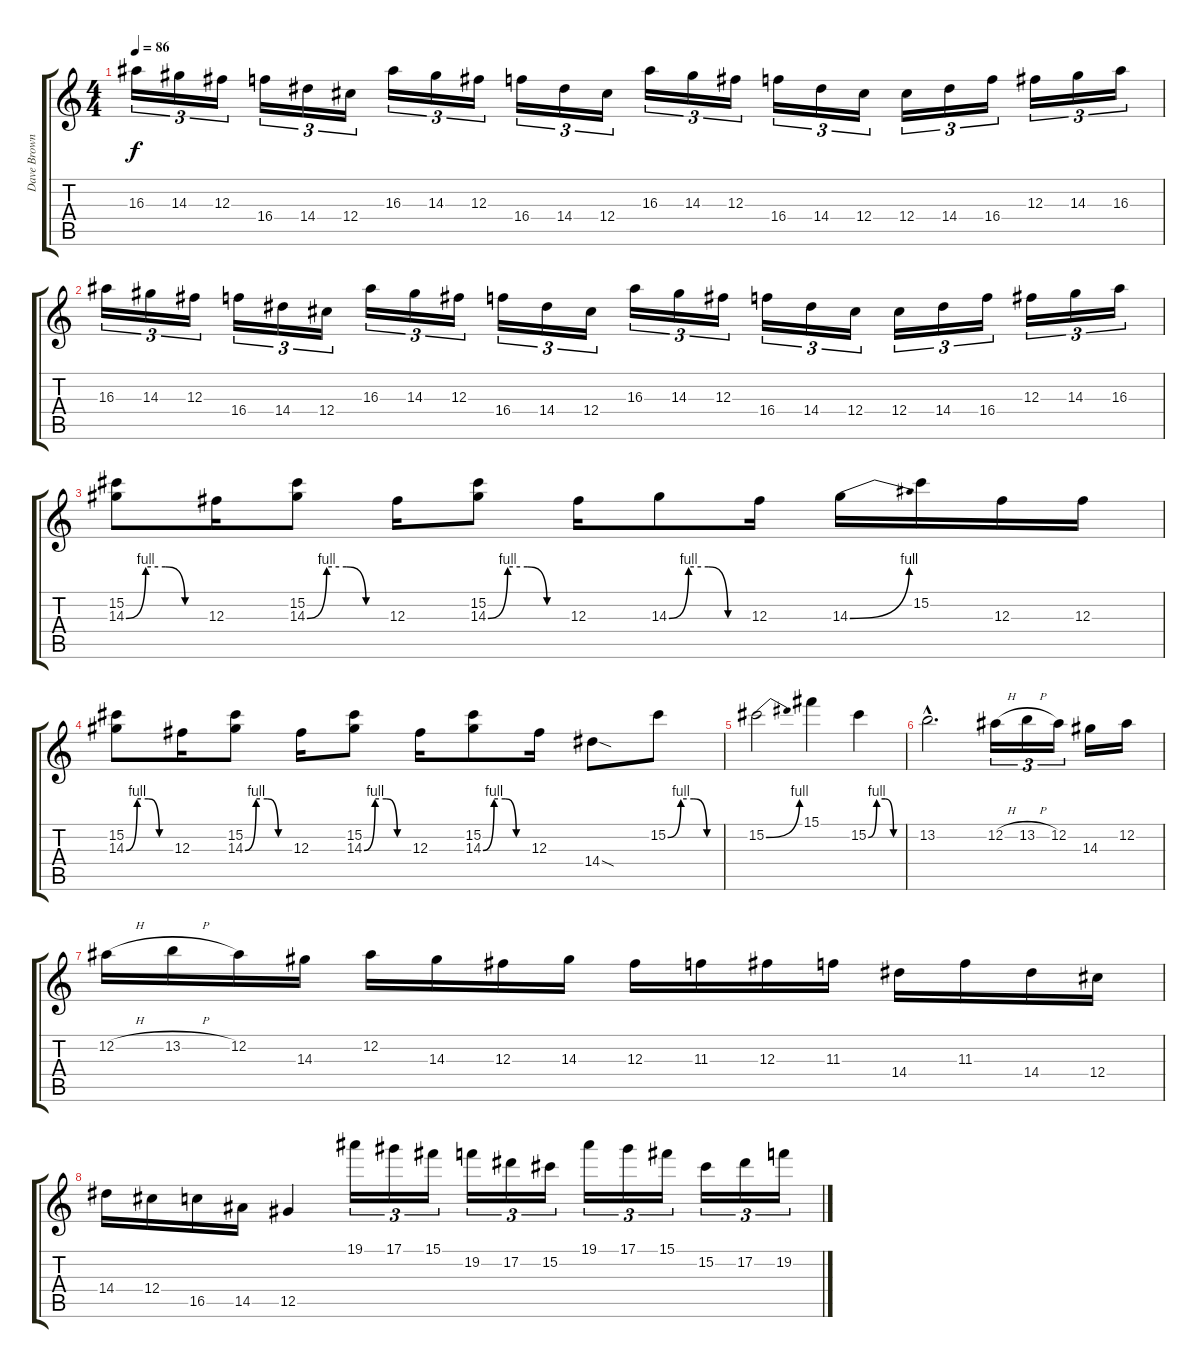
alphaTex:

\track ("Dave Brownsound - Lead Guitar" "Dave Brown") {instrument distortionguitar}
\staff {score tabs}
\tuning (Eb4 Bb3 Gb3 Db3 Ab2 Eb2) {hide}
\ts (4 4)
\tempo 86
\clef g2
\ks c
16.3.16{tu (3 2) dy f} 14.3.16{tu (3 2)} 12.3.16{tu (3 2)} 16.4.16{tu (3 2)} 14.4.16{tu (3 2)} 12.4.16{tu (3 2)} 16.3.16{tu (3 2)} 14.3.16{tu (3 2)} 12.3.16{tu (3 2)} 16.4.16{tu (3 2)} 14.4.16{tu (3 2)} 12.4.16{tu (3 2)} 16.3.16{tu (3 2)} 14.3.16{tu (3 2)} 12.3.16{tu (3 2)} 16.4.16{tu (3 2)} 14.4.16{tu (3 2)} 12.4.16{tu (3 2)} 12.4.16{tu (3 2)} 14.4.16{tu (3 2)} 16.4.16{tu (3 2)} 12.3.16{tu (3 2)} 14.3.16{tu (3 2)} 16.3.16{tu (3 2)} |
16.3.16{tu (3 2)} 14.3.16{tu (3 2)} 12.3.16{tu (3 2)} 16.4.16{tu (3 2)} 14.4.16{tu (3 2)} 12.4.16{tu (3 2)} 16.3.16{tu (3 2)} 14.3.16{tu (3 2)} 12.3.16{tu (3 2)} 16.4.16{tu (3 2)} 14.4.16{tu (3 2)} 12.4.16{tu (3 2)} 16.3.16{tu (3 2)} 14.3.16{tu (3 2)} 12.3.16{tu (3 2)} 16.4.16{tu (3 2)} 14.4.16{tu (3 2)} 12.4.16{tu (3 2)} 12.4.16{tu (3 2)} 14.4.16{tu (3 2)} 16.4.16{tu (3 2)} 12.3.16{tu (3 2)} 14.3.16{tu (3 2)} 16.3.16{tu (3 2)} |
(15.2 14.3{be (custom 0 0 15 4 30 4 45 0 60 0)}).8 12.3.16 (15.2 14.3{be (custom 0 0 15 4 30 4 45 0 60 0)}).8 12.3.16 (15.2 14.3{be (custom 0 0 15 4 30 4 45 0 60 0)}).8 12.3.16 14.3{be (custom 0 0 15 4 30 4 45 0 60 0)}.8 12.3.16 14.3{be (bend 0 0 60 4)}.16 15.2.16 12.3.16 12.3.16 |
(15.2 14.3{be (custom 0 0 15 4 30 4 45 0 60 0)}).8 12.3.16 (15.2 14.3{be (custom 0 0 15 4 30 4 45 0 60 0)}).8 12.3.16 (15.2 14.3{be (custom 0 0 15 4 30 4 45 0 60 0)}).8 12.3.16 (15.2 14.3{be (custom 0 0 15 4 30 4 45 0 60 0)}).8 12.3.16 14.4{sod}.8 15.2{be (custom 0 0 15 4 30 4 45 0 60 0)}.8 |
15.2{be (bend 0 0 60 4)}.2 15.1.4 15.2{be (custom 0 0 15 4 30 4 45 0 60 0)}.4 |
13.2{hac}.2{d} 12.2{h}.16{tu (3 2)} 13.2{h}.16{tu (3 2)} 12.2.16{tu (3 2)} 14.3.16 12.2.16 |
12.2{h}.16 13.2{h}.16 12.2.16 14.3.16 12.2.16 14.3.16 12.3.16 14.3.16 12.3.16 11.3.16 12.3.16 11.3.16 14.4.16 11.3.16 14.4.16 12.4.16 |
14.4.16 12.4.16 16.5.16 14.5.16 12.5.4 19.1.16{tu (3 2)} 17.1.16{tu (3 2)} 15.1.16{tu (3 2)} 19.2.16{tu (3 2)} 17.2.16{tu (3 2)} 15.2.16{tu (3 2)} 19.1.16{tu (3 2)} 17.1.16{tu (3 2)} 15.1.16{tu (3 2)} 15.2.16{tu (3 2)} 17.2.16{tu (3 2)} 19.2.16{tu (3 2)}
